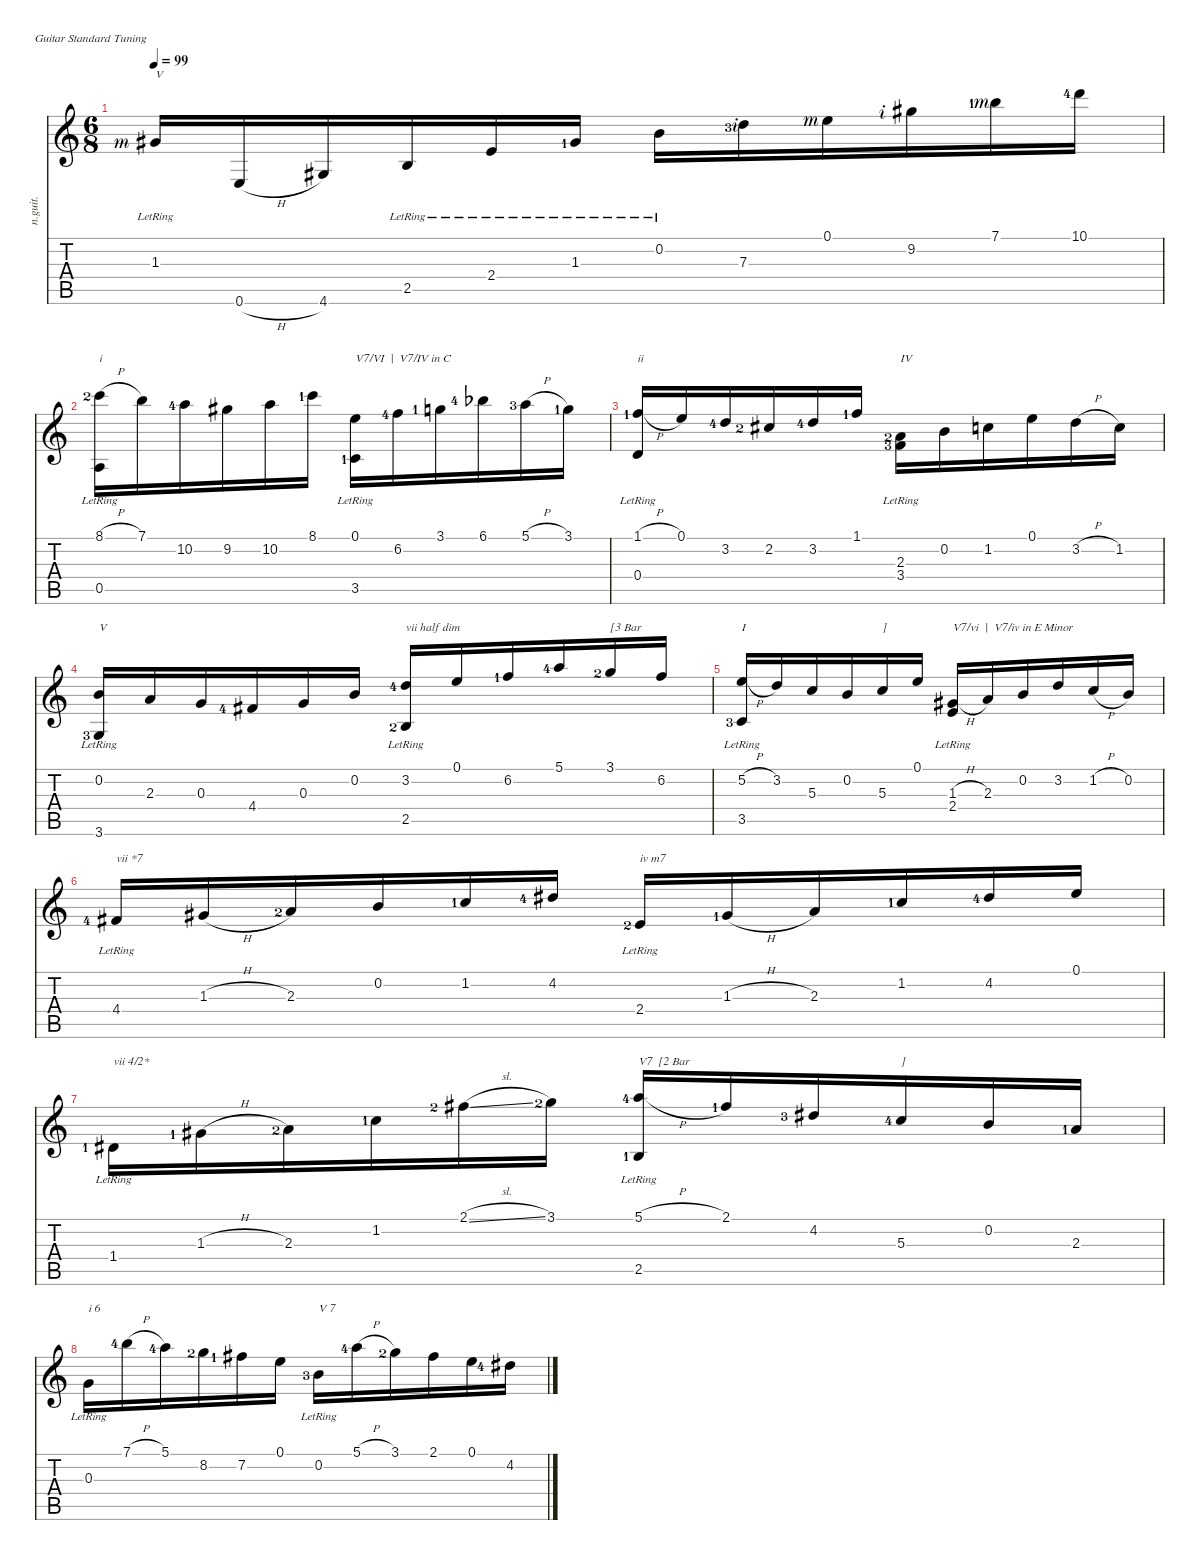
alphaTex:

\defaultSystemsLayout 4
\hideDynamics
\bracketExtendMode nobrackets
\track ("Nylon Guitar" "n.guit.") {instrument acousticguitarnylon}
\staff {score tabs}
\tuning (E4 B3 G3 D3 A2 E2)
\ts (6 8)
\tempo 99
\clef g2
\ks c
1.3{lr rf 3 acc #}.16{txt "V" dy mf beam Up} 0.6{h}.16{beam Up} 4.6{acc #}.16{beam Up} 2.5{lr}.16{beam Up} 2.4{lr}.16{beam Up} 1.3{lr lf 2 acc #}.16{beam Up} 0.2{lr}.16{beam Down} 7.3{lf 4 rf 2}.16{beam Down} 0.1{rf 3}.16{beam Down} 9.2{rf 2 acc #}.16{beam Down} 7.1{lf 2 rf 3}.16{beam Down} 10.1{lf 5}.16{beam Down} |
(8.1{h lf 3} 0.5{lr}).16{txt "i" beam Down} 7.1.16{beam Down} 10.2{lf 5}.16{beam Down} 9.2{acc #}.16{beam Down} 10.2.16{beam Down} 8.1{lf 2}.16{beam Down} (3.5{lr lf 2} 0.1).16{txt "V7/VI  |  V7/IV in C" beam Down} 6.2{lf 5}.16{beam Down} 3.1{lf 2}.16{beam Down} 6.1{lf 5 acc b}.16{beam Down} 5.1{h lf 4}.16{beam Down} 3.1{lf 2}.16{beam Down} |
(1.1{h lf 2} 0.4{lr}).16{txt "ii" beam Up} 0.1.16{beam Up} 3.2{lf 5}.16{beam Up} 2.2{lf 3 acc #}.16{beam Up} 3.2{lf 5}.16{beam Up} 1.1{lf 2}.16{beam Up} (2.3{lf 3} 3.4{lr lf 4}).16{txt "IV" beam Down} 0.2.16{beam Down} 1.2.16{beam Down} 0.1.16{beam Down} 3.2{h}.16{beam Down} 1.2.16{beam Down} |
(0.2 3.6{lr lf 4}).16{txt "V" beam Up} 2.3.16{beam Up} 0.3.16{beam Up} 4.4{lf 5 acc #}.16{beam Up} 0.3.16{beam Up} 0.2.16{beam Up} (3.2{lf 5} 2.5{lr lf 3}).16{txt "vii half dim" beam Up} 0.1.16{beam Up} 6.2{lf 2}.16{beam Up} 5.1{lf 5}.16{beam Up} 3.1{lf 3}.16{txt "[3 Bar" beam Up} 6.2.16{beam Up} |
(5.2{h} 3.5{lr lf 4}).16{txt "I" beam Up} 3.2.16{beam Up} 5.3.16{beam Up} 0.2.16{beam Up} 5.3.16{txt "]" beam Up} 0.1.16{beam Up} (1.3{h acc #} 2.4{lr}).16{txt "V7/vi  |  V7/iv in E Minor" beam Up} 2.3.16{beam Up} 0.2.16{beam Up} 3.2.16{beam Up} 1.2{h}.16{beam Up} 0.2.16{beam Up} |
4.4{lr lf 5 acc #}.16{txt "vii *7" beam Up} 1.3{h acc #}.16{beam Up} 2.3{lf 3}.16{beam Up} 0.2.16{beam Up} 1.2{lf 2}.16{beam Up} 4.2{lf 5 acc #}.16{beam Up} 2.4{lr lf 3}.16{txt "iv m7" beam Up} 1.3{h lf 2 acc #}.16{beam Up} 2.3.16{beam Up} 1.2{lf 2}.16{beam Up} 4.2{lf 5 acc #}.16{beam Up} 0.1.16{beam Up} |
1.4{lr lf 2 acc #}.16{txt "vii 4/2*" beam Down} 1.3{h lf 2 acc #}.16{beam Down} 2.3{lf 3}.16{beam Down} 1.2{lf 2}.16{beam Down} 2.1{sl lf 3 acc #}.16{beam Down} 3.1{lf 3}.16{beam Down} (5.1{h lf 5} 2.5{lr lf 2}).16{txt "V7  [2 Bar" beam Up} 2.1{lf 2 acc #}.16{beam Up} 4.2{lf 4 acc #}.16{beam Up} 5.3{lf 5}.16{txt "]" beam Up} 0.2.16{beam Up} 2.3{lf 2}.16{beam Up} |
0.3{lr}.16{txt "i 6" beam Down} 7.1{h lf 5}.16{beam Down} 5.1{lf 5}.16{beam Down} 8.2{lf 3}.16{beam Down} 7.2{lf 2 acc #}.16{beam Down} 0.1.16{beam Down} 0.2{lr lf 4}.16{txt "V 7" beam Down} 5.1{h lf 5}.16{beam Down} 3.1{lf 3}.16{beam Down} 2.1{acc #}.16{beam Down} 0.1.16{beam Down} 4.2{lf 5 acc #}.16{beam Down}
